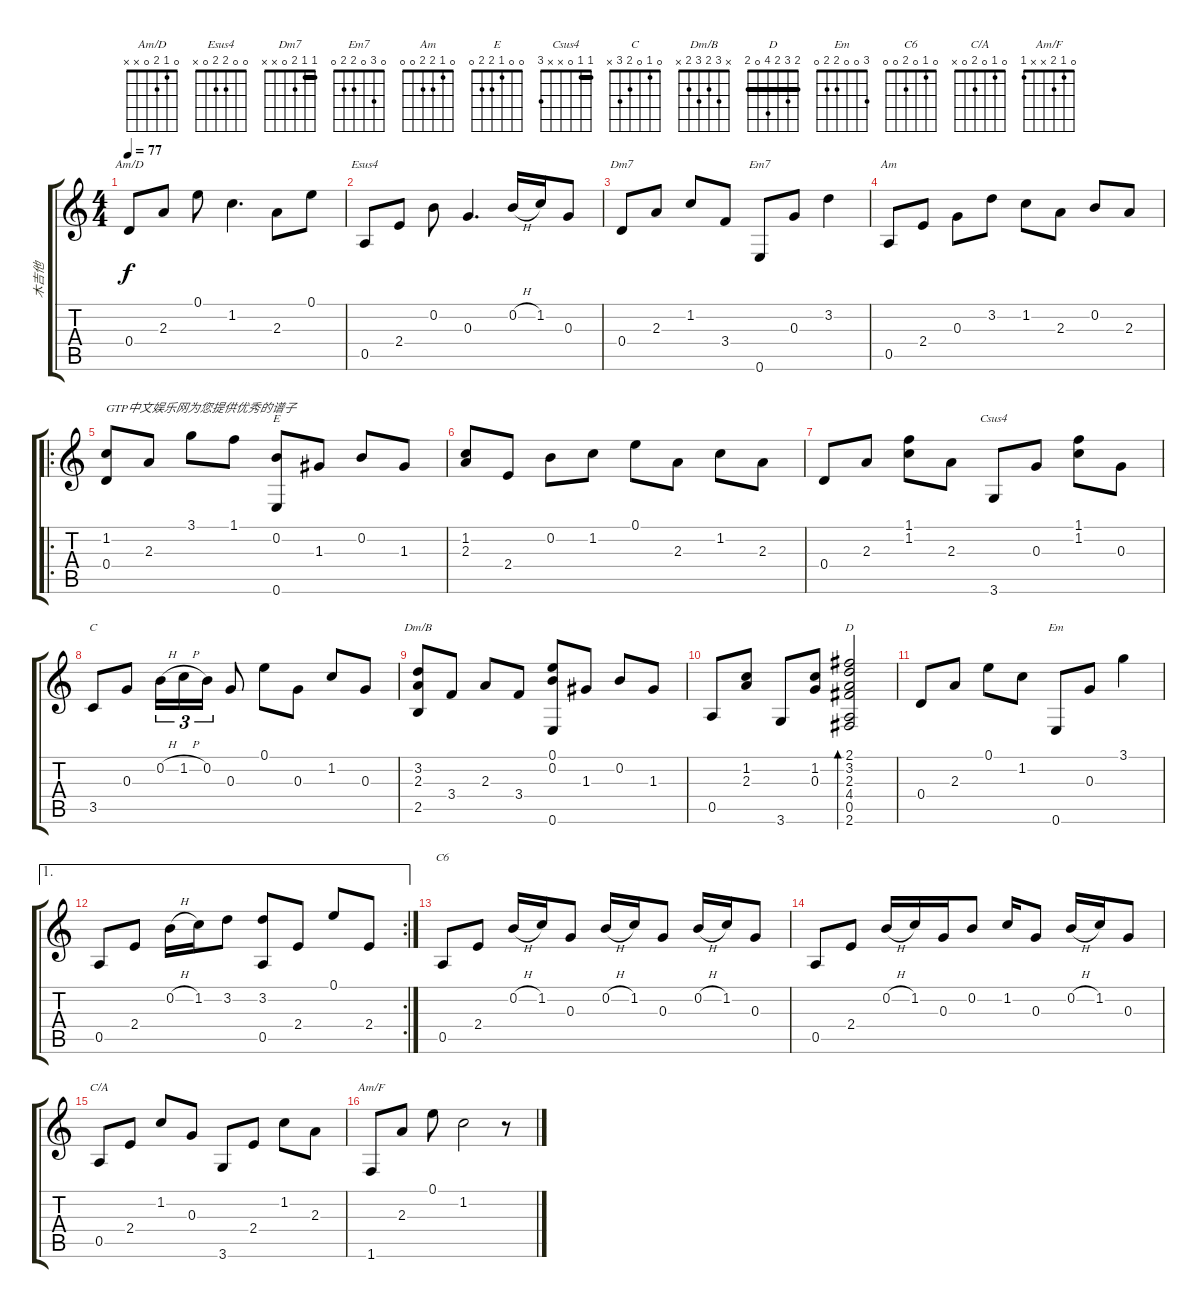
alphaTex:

\track ("木吉他" "木吉他") {instrument acousticguitarsteel}
\staff {score tabs}
\tuning (E4 B3 G3 D3 A2 E2) {hide}
\chord ("Am/D" 0 1 2 0 x x)
\chord ("Esus4" 0 0 2 2 0 x)
\chord ("Dm7" 1 1 2 0 x x) {barre 1}
\chord ("Em7" 0 3 0 2 2 0)
\chord ("Am" 0 1 2 2 0 0)
\chord ("E" 0 0 1 2 2 0)
\chord ("Csus4" 1 1 0 x x 3) {barre 1}
\chord ("C" 0 1 0 2 3 x)
\chord ("Dm/B" x 3 2 3 2 x)
\chord ("D" 2 3 2 4 0 2) {barre 2}
\chord ("Em" 3 0 0 2 2 0)
\chord ("C6" 0 1 0 2 0 0)
\chord ("C/A" 0 1 0 2 0 x)
\chord ("Am/F" 0 1 2 x x 1)
\ts (4 4)
\tempo 77
\clef g2
\ks c
0.4.8{ch "Am/D" dy f} 2.3.8 0.1.8 1.2.4{d} 2.3.8 0.1.8 |
0.5.8{ch "Esus4"} 2.4.8 0.2.8 0.3.4{d} 0.2{h}.16 1.2.16 0.3.8 |
0.4.8{ch "Dm7"} 2.3.8 1.2.8 3.4.8 0.6.8{ch "Em7"} 0.3.8 3.2.4 |
0.5.8{ch "Am"} 2.4.8 0.3.8 3.2.8 1.2.8 2.3.8 0.2.8 2.3.8 |
\ro
(1.2 0.4).8{txt "GTP中文娱乐网为您提供优秀的谱子"} 2.3.8 3.1.8 1.1.8 (0.2 0.6).8{ch "E"} 1.3.8 0.2.8 1.3.8 |
(1.2 2.3).8 2.4.8 0.2.8 1.2.8 0.1.8 2.3.8 1.2.8 2.3.8 |
0.4.8 2.3.8 (1.1 1.2).8 2.3.8 3.6.8{ch "Csus4"} 0.3.8 (1.1 1.2).8 0.3.8 |
3.5.8{ch "C"} 0.3.8 0.2{h}.16{tu (3 2)} 1.2{h}.16{tu (3 2)} 0.2.16{tu (3 2)} 0.3.8 0.1.8 0.3.8 1.2.8 0.3.8 |
(3.2 2.3 2.5).8{ch "Dm/B"} 3.4.8 2.3.8 3.4.8 (0.1 0.2 0.6).8 1.3.8 0.2.8 1.3.8 |
0.5.8 (1.2 2.3).8 3.6.8 (1.2 0.3).8 (2.1 3.2 2.3 4.4 0.5 2.6).2{bd 60 ch "D"} |
0.4.8 2.3.8 0.1.8 1.2.8 0.6.8{ch "Em"} 0.3.8 3.1.4 |
\ae 1
\rc 2
0.5.8 2.4.8 0.2{h}.16 1.2.16 3.2.8 (3.2 0.5).8 2.4.8 0.1.8 2.4.8 |
0.5.8{ch "C6"} 2.4.8 0.2{h}.16 1.2.16 0.3.8 0.2{h}.16 1.2.16 0.3.8 0.2{h}.16 1.2.16 0.3.8 |
0.5.8 2.4.8 0.2{h}.16 1.2.16 0.3.16 0.2.8 1.2.16 0.3.8 0.2{h}.16 1.2.16 0.3.8 |
0.5.8{ch "C/A"} 2.4.8 1.2.8 0.3.8 3.6.8 2.4.8 1.2.8 2.3.8 |
1.6.8{ch "Am/F"} 2.3.8 0.1.8 1.2.2 r.8
